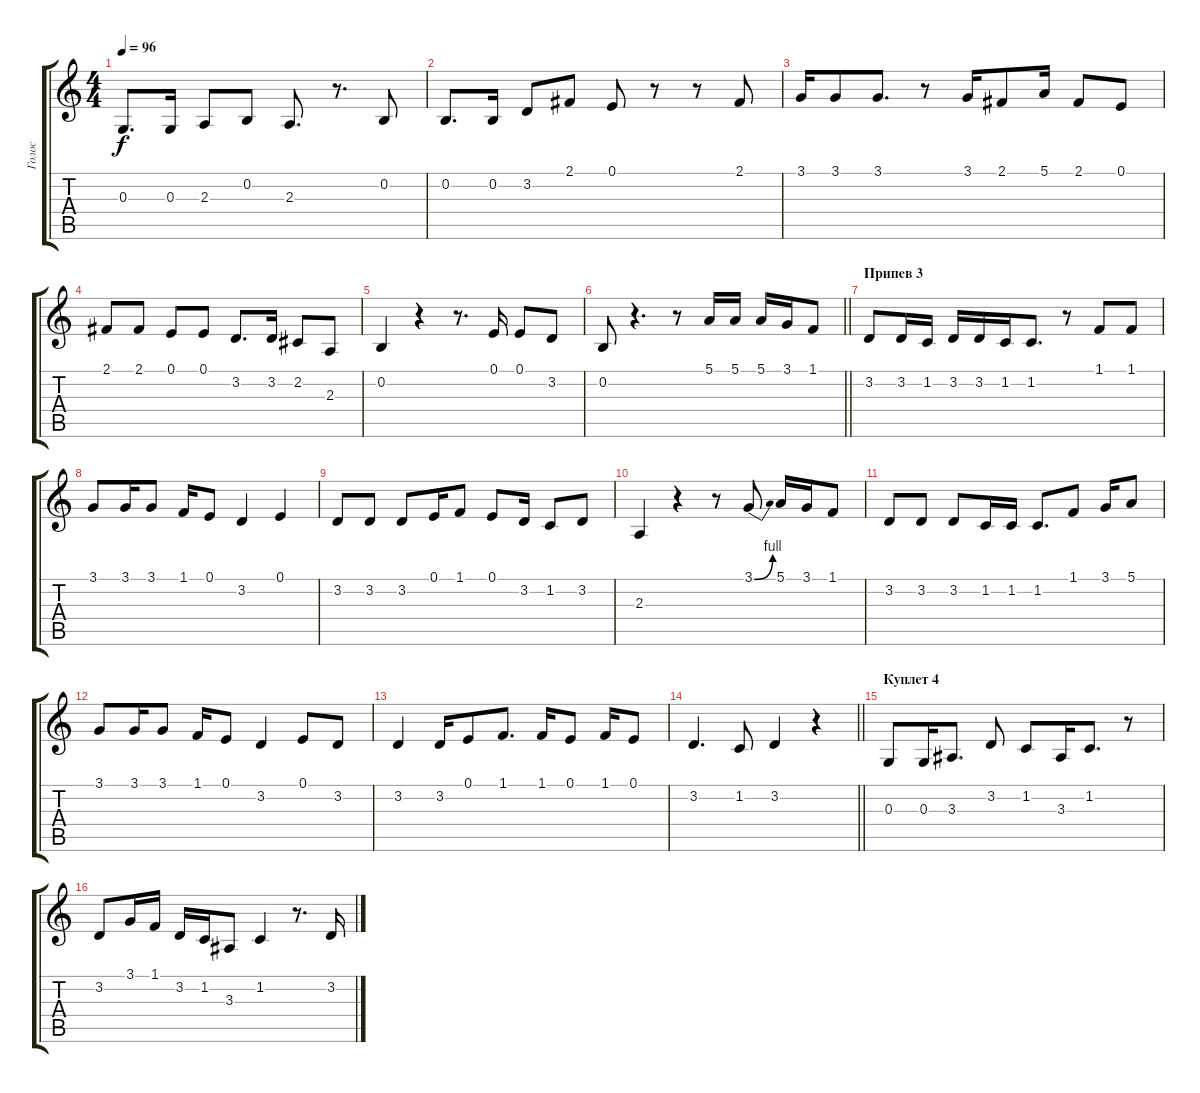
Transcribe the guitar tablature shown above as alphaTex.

\track ("Голос" "Голос") {instrument frenchhorn}
\staff {score tabs}
\tuning (E4 B3 G3 D3 A2 E2) {hide}
\ts (4 4)
\tempo 96
\clef g2
\ks c
0.3.8{d dy f} 0.3.16 2.3.8 0.2.8 2.3.8{d} r.8{d} 0.2.8 |
0.2.8{d} 0.2.16 3.2.8 2.1.8 0.1.8 r.8 r.8 2.1.8 |
3.1.16 3.1.8 3.1.8{d} r.8 3.1.16 2.1.8 5.1.16 2.1.8 0.1.8 |
2.1.8 2.1.8 0.1.8 0.1.8 3.2.8{d} 3.2.16 2.2.8 2.3.8 |
0.2.4 r.4 r.8{d} 0.1.16 0.1.8 3.2.8 |
\barLineRight lightlight
0.2.8 r.4{d} r.8 5.1.16 5.1.16 5.1.16 3.1.16 1.1.8 |
\section ("" "Припев 3")
3.2.8 3.2.16 1.2.16 3.2.16 3.2.16 1.2.16 1.2.8{d} r.8 1.1.8 1.1.8 |
3.1.8 3.1.16 3.1.8 1.1.16 0.1.8 3.2.4 0.1.4 |
3.2.8 3.2.8 3.2.8 0.1.16 1.1.8 0.1.8 3.2.16 1.2.8 3.2.8 |
2.3.4 r.4 r.8 3.1{be (bend 0 0 60 4)}.8 5.1.16 3.1.16 1.1.8 |
3.2.8 3.2.8 3.2.8 1.2.16 1.2.16 1.2.8{d} 1.1.8 3.1.16 5.1.8 |
3.1.8 3.1.16 3.1.8 1.1.16 0.1.8 3.2.4 0.1.8 3.2.8 |
3.2.4 3.2.16 0.1.8 1.1.8{d} 1.1.16 0.1.8 1.1.16 0.1.8 |
\barLineRight lightlight
3.2.4{d} 1.2.8 3.2.4 r.4 |
\section ("" "Куплет 4")
0.3.8 0.3.16 3.3.8{d} 3.2.8 1.2.8 3.3.16 1.2.8{d} r.8 |
3.2.8 3.1.16 1.1.16 3.2.16 1.2.16 3.3.8 1.2.4 r.8{d} 3.2.16
